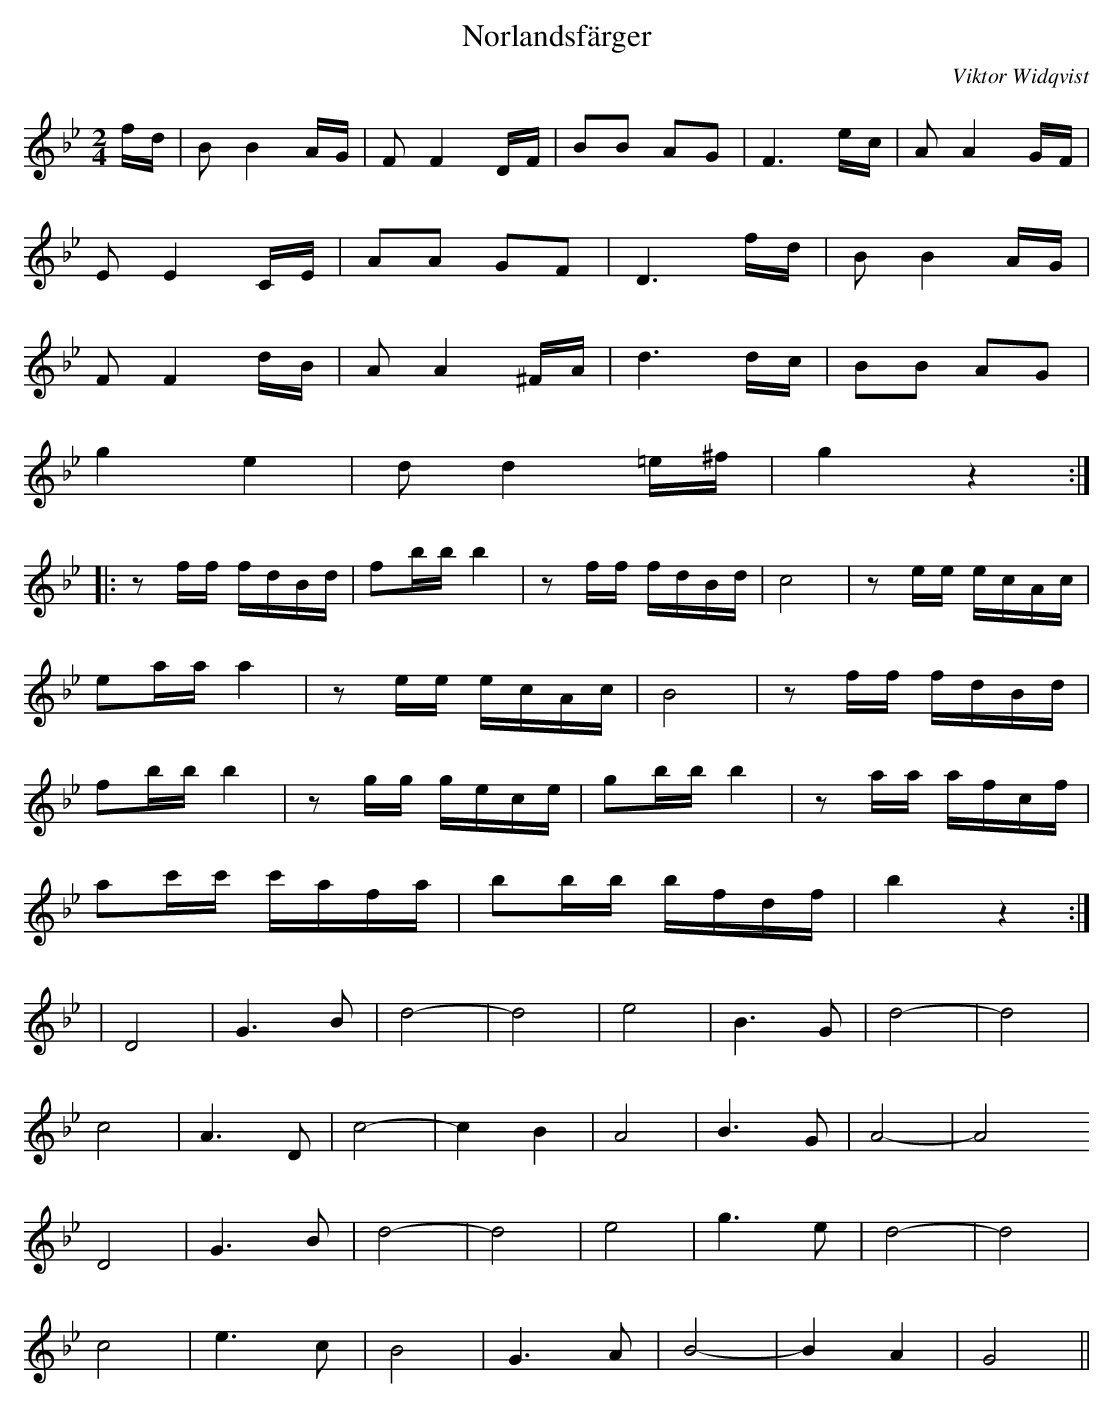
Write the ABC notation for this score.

X:1
T:Norlandsfärger
M:2/4
C:Viktor Widqvist
L:1/8
K:Bb
f/d/ | BB2A/G/ | FF2D/F/ | BB AG | F3e/c/ | AA2G/F/ |
EE2C/E/ | AA GF | D3f/d/ | BB2 A/G/ |
FF2d/B/ | AA2^F/A/ | d3d/c/ | BB AG |
g2 e2 | dd2=e/^f/ | g2z2 :|
|:zf/2f/2 f/2d/2B/2d/2 | fb/2b/2 b2 |zf/2f/2 f/2d/2B/2d/2 | c4 |ze/2e/2 e/2c/2A/2c/2 |
ea/2a/2 a2 |ze/2e/2 e/2c/2A/2c/2 | B4 |zf/2f/2 f/2d/2B/2d/2 |
fb/2b/2 b2 |zg/2g/2 g/2e/2c/2e/2 | gb/2b/2 b2 |za/2a/2 a/2f/2c/2f/2 |
ac'/2c'/2 c'/2a/2f/2a/2 | bb/2b/2 b/2f/2d/2f/2 | b2z2 :|
K:Gm
|D4 | G2>B2 | d4- |d4| e4 | B2>G2 | d4- |d4|
c4 | A2>D2 | c4- | c2 B2 | A4 | B2>G2 | A4- | A4
D4 | G2>B2 | d4- |d4| e4 | g2>e2 | d4- |d4|
c4 | e2>c2 | B4 | G2>A2 | B4- | B2 A2 | G4 ||
